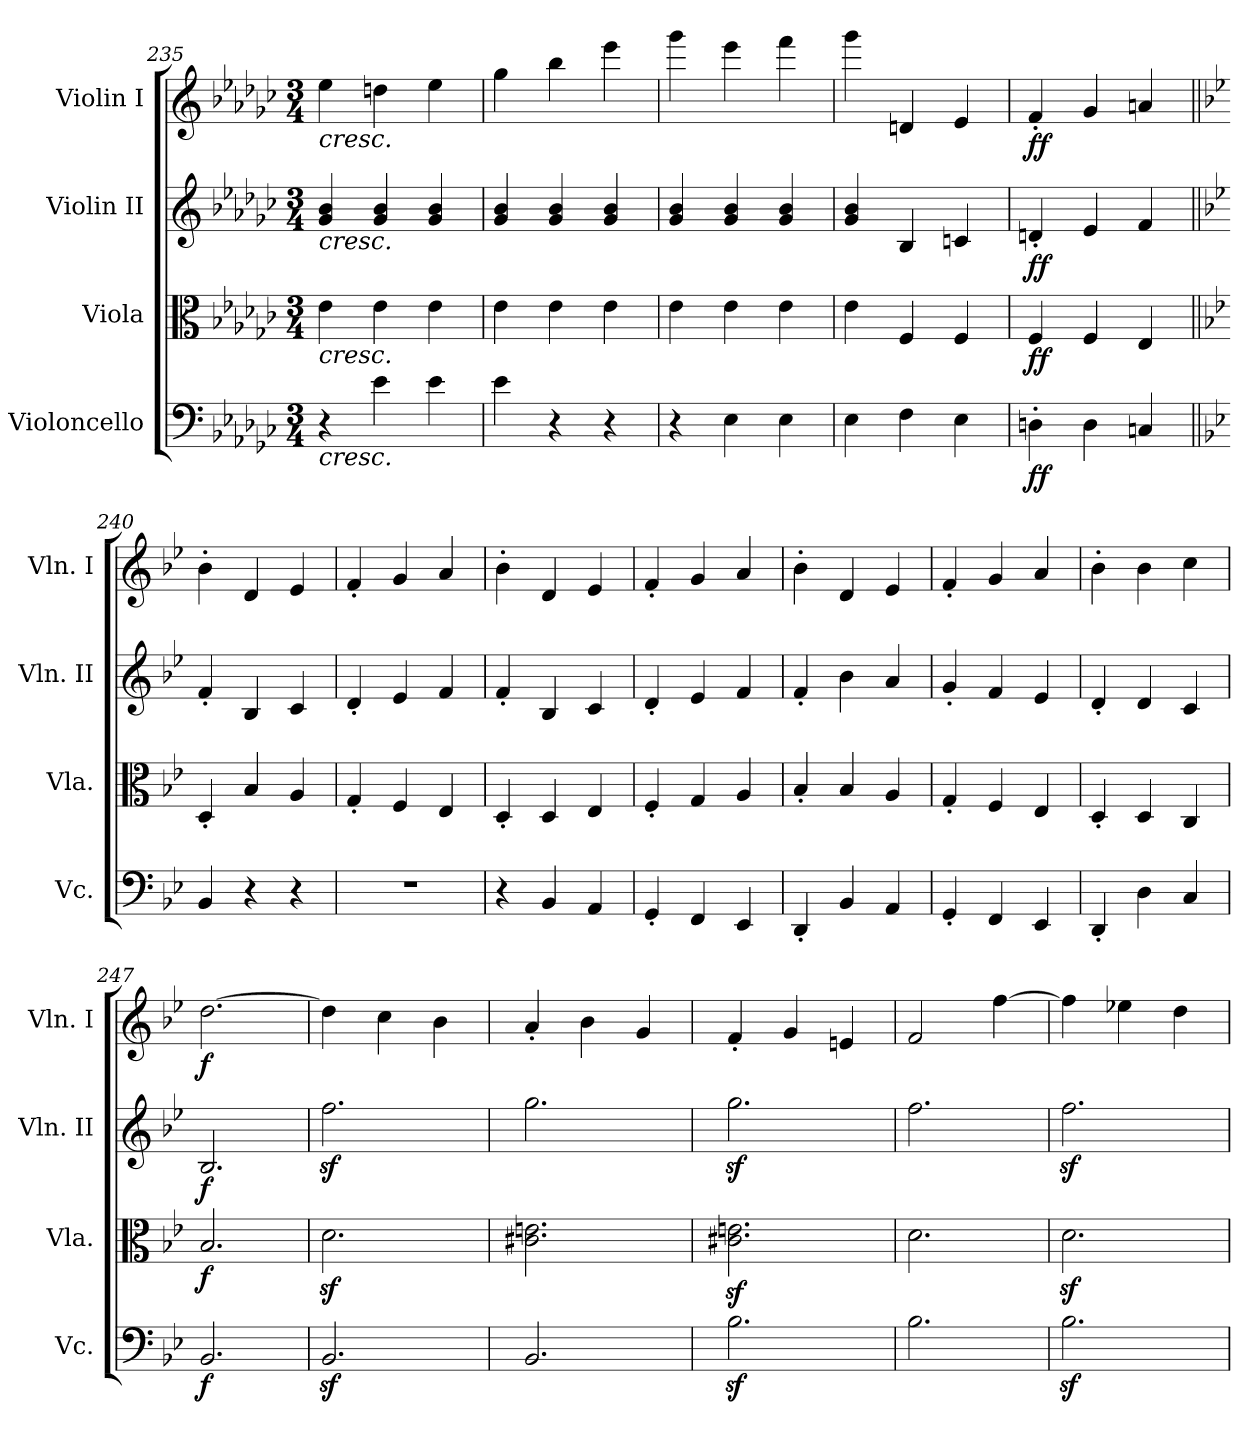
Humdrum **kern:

**kern	**dynam	**kern	**dynam	**kern	**dynam	**kern	**dynam
*part4	*part4	*part3	*part3	*part2	*part2	*part1	*part1
*staff4	*staff4	*staff3	*staff3	*staff2	*staff2	*staff1	*staff1
*I"Violoncello	*	*I"Viola	*	*I"Violin II	*	*I"Violin I	*
*I'Vc.	*	*I'Vla.	*	*I'Vln. II	*	*I'Vln. I	*
*clefF4	*	*clefC3	*	*clefG2	*	*clefG2	*
*k[b-e-a-d-g-c-]	*	*k[b-e-a-d-g-c-]	*	*k[b-e-a-d-g-c-]	*	*k[b-e-a-d-g-c-]	*
*e-:	*	*e-:	*	*e-:	*	*e-:	*
*M3/4	*	*M3/4	*	*M3/4	*	*M3/4	*
=235	=235	=235	=235	=235	=235	=235	=235
!	!	!	!	!	!	!LO:TX:b:i:t=cresc.	!
!	!	!	!	!LO:TX:b:i:t=cresc.	!	!	!
!	!	!LO:TX:b:i:t=cresc.	!	!	!	!	!
!LO:TX:b:i:t=cresc.	!	!	!	!	!	!	!
4r	.	4e-\	.	4g-/ 4b-/	.	4ee-\	.
4e-\	.	4e-\	.	4g-/ 4b-/	.	4ddn\	.
4e-\	.	4e-\	.	4g-/ 4b-/	.	4ee-\	.
=236	=236	=236	=236	=236	=236	=236	=236
4e-\	.	4e-\	.	4g-/ 4b-/	.	4gg-\	.
4r	.	4e-\	.	4g-/ 4b-/	.	4bb-\	.
4r	.	4e-\	.	4g-/ 4b-/	.	4eee-\	.
=237	=237	=237	=237	=237	=237	=237	=237
4r	.	4e-\	.	4g-/ 4b-/	.	4ggg-\	.
4E-\	.	4e-\	.	4g-/ 4b-/	.	4eee-\	.
4E-\	.	4e-\	.	4g-/ 4b-/	.	4fff\	.
=238	=238	=238	=238	=238	=238	=238	=238
4E-\	.	4e-\	.	4g-/ 4b-/	.	4ggg-\	.
4F\	.	4F/	.	4B-/	.	4dn/	.
4E-\	.	4F/	.	4cn/	.	4e-/	.
=239	=239	=239	=239	=239	=239	=239	=239
!	!LO:DY:b	!	!LO:DY:b	!	!LO:DY:b	!	!LO:DY:b
4Dn'\	ff	4F/	ff	4dn'/	ff	4f'/	ff
4D\	.	4F/	.	4e-/	.	4g-/	.
4Cn/	.	4E-/	.	4f/	.	4an/	.
!!LO:PB:g=z
=240||	=240||	=240||	=240||	=240||	=240||	=240||	=240||
*k[b-e-]	*	*k[b-e-]	*	*k[b-e-]	*	*k[b-e-]	*
*B-:	*	*B-:	*	*B-:	*	*B-:	*
4BB-/	.	4D'/	.	4f'/	.	4b-'\	.
4r	.	4B-/	.	4B-/	.	4d/	.
4r	.	4A/	.	4c/	.	4e-/	.
=241	=241	=241	=241	=241	=241	=241	=241
2.r	.	4G'/	.	4d'/	.	4f'/	.
.	.	4F/	.	4e-/	.	4g/	.
.	.	4E-/	.	4f/	.	4a/	.
=242	=242	=242	=242	=242	=242	=242	=242
4r	.	4D'/	.	4f'/	.	4b-'\	.
4BB-/	.	4D/	.	4B-/	.	4d/	.
4AA/	.	4E-/	.	4c/	.	4e-/	.
=243	=243	=243	=243	=243	=243	=243	=243
4GG'/	.	4F'/	.	4d'/	.	4f'/	.
4FF/	.	4G/	.	4e-/	.	4g/	.
4EE-/	.	4A/	.	4f/	.	4a/	.
=244	=244	=244	=244	=244	=244	=244	=244
4DD'/	.	4B-'/	.	4f'/	.	4b-'\	.
4BB-/	.	4B-/	.	4b-\	.	4d/	.
4AA/	.	4A/	.	4a/	.	4e-/	.
=245	=245	=245	=245	=245	=245	=245	=245
4GG'/	.	4G'/	.	4g'/	.	4f'/	.
4FF/	.	4F/	.	4f/	.	4g/	.
4EE-/	.	4E-/	.	4e-/	.	4a/	.
=246	=246	=246	=246	=246	=246	=246	=246
4DD'/	.	4D'/	.	4d'/	.	4b-'\	.
4D\	.	4D/	.	4d/	.	4b-\	.
4C/	.	4C/	.	4c/	.	4cc\	.
=247	=247	=247	=247	=247	=247	=247	=247
!	!LO:DY:b	!	!LO:DY:b	!	!LO:DY:b	!	!LO:DY:b
2.BB-/	f	2.B-/	f	2.B-/	f	[2.dd\	f
!!LO:PB:g=z
=248	=248	=248	=248	=248	=248	=248	=248
2.BB-z</	.	2.dz<\	.	2.ffz<\	.	4dd\]	.
.	.	.	.	.	.	4cc\	.
.	.	.	.	.	.	4b-\	.
=249	=249	=249	=249	=249	=249	=249	=249
2.BB-/	.	2.c#X\ 2.en\	.	2.gg\	.	4a'/	.
.	.	.	.	.	.	4b-\	.
.	.	.	.	.	.	4g/	.
=250	=250	=250	=250	=250	=250	=250	=250
2.B-z<\	.	2.c#X\z< 2.en\z<	.	2.ggz<\	.	4f'/	.
.	.	.	.	.	.	4g/	.
.	.	.	.	.	.	4en/	.
=251	=251	=251	=251	=251	=251	=251	=251
2.B-\	.	2.d\	.	2.ff\	.	2f/	.
.	.	.	.	.	.	[4ff\	.
=252	=252	=252	=252	=252	=252	=252	=252
2.B-z<\	.	2.dz<\	.	2.ffz<\	.	4ff\]	.
.	.	.	.	.	.	4ee-X\	.
.	.	.	.	.	.	4dd\	.
=	=	=	=	=	=	=	=
*-	*-	*-	*-	*-	*-	*-	*-
